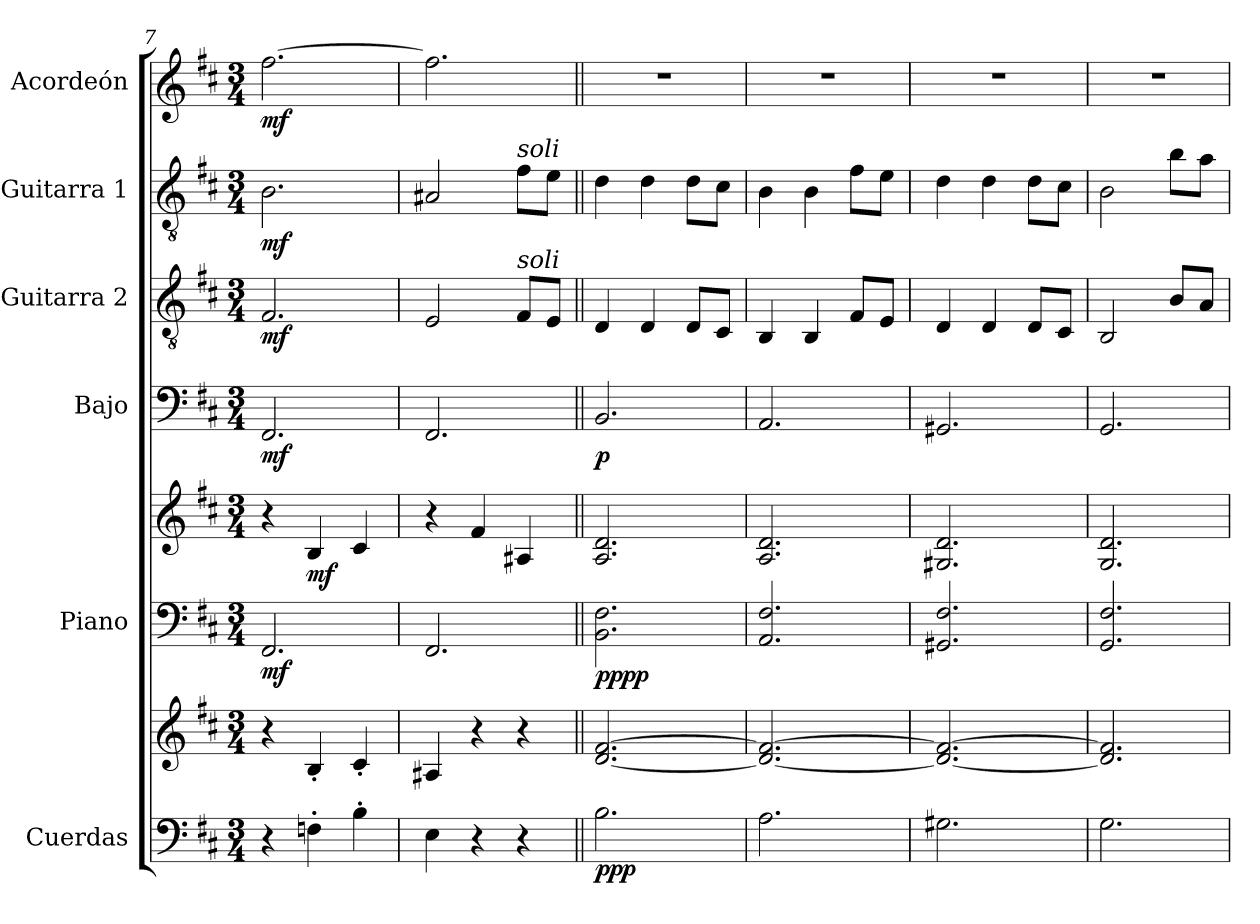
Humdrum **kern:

**kern	**kern	**dynam	**kern	**kern	**dynam	**kern	**dynam	**kern	**dynam	**kern	**dynam	**kern	**dynam
*part6	*part6	*part6	*part5	*part5	*part5	*part4	*part4	*part3	*part3	*part2	*part2	*part1	*part1
*staff8	*staff7	*staff7/8	*staff6	*staff5	*staff5/6	*staff4	*staff4	*staff3	*staff3	*staff2	*staff2	*staff1	*staff1
*I"Cuerdas	*	*	*I"Piano	*	*	*I"Bajo	*	*I"Guitarra 2	*	*I"Guitarra 1	*	*I"Acordeón	*
*I'Cuerd.	*	*	*I'Pno.	*	*	*I'Bajo	*	*I'Guit.2	*	*I'Guit.1	*	*I'Acord.	*
*clefF4	*clefG2	*	*clefF4	*clefG2	*	*clefF4	*	*clefGv2	*	*clefGv2	*	*clefG2	*
*	*	*	*	*	*	*ITrd7c12	*	*	*	*	*	*	*
*k[f#c#]	*k[f#c#]	*	*k[f#c#]	*k[f#c#]	*	*k[f#c#]	*	*k[f#c#]	*	*k[f#c#]	*	*k[f#c#]	*
*M3/4	*M3/4	*	*M3/4	*M3/4	*	*M3/4	*	*M3/4	*	*M3/4	*	*M3/4	*
=7	=7	=7	=7	=7	=7	=7	=7	=7	=7	=7	=7	=7	=7
!	!	!	!	!	!LO:DY:b=2	!	!LO:DY:b	!	!LO:DY:b	!	!LO:DY:b	!	!LO:DY:b
4r	4r	.	2.FF#/	4r	mf	2.FFF#/	mf	2.F#/	mf	2.B\	mf	[2.ff#\	mf
!	!	!LO:DY:b=2	!	!	!	!	!	!	!	!	!	!	!
!	!	!LO:DY:n=1:b	!	!	!LO:DY:b	!	!	!	!	!	!	!	!
4Fn'\	4B'/	mf mf	.	4B/	mf	.	.	.	.	.	.	.	.
4B'\	4c#'/	.	.	4c#/	.	.	.	.	.	.	.	.	.
=8	=8	=8	=8	=8	=8	=8	=8	=8	=8	=8	=8	=8	=8
4E\	4A#X/	.	2.FF#/	4r	.	2.FFF#/	.	2E/	.	2A#X/	.	2.ff#\]	.
4r	4r	.	.	4f#/	.	.	.	.	.	.	.	.	.
!	!	!	!	!	!	!	!	!	!	!LO:TX:a:i:t=soli	!	!	!
!	!	!	!	!	!	!	!	!LO:TX:a:i:t=soli	!	!	!	!	!
4r	4r	.	.	4A#X/	.	.	.	8F#/L	.	8f#\L	.	.	.
.	.	.	.	.	.	.	.	8E/J	.	8e\J	.	.	.
!!LO:LB:g=z
=9||	=9||	=9||	=9||	=9||	=9||	=9||	=9||	=9||	=9||	=9||	=9||	=9||	=9||
!	!	!LO:DY:b=2	!	!	!	!	!	!	!	!	!	!	!
!	!	!LO:DY:n=1:b	!	!	!	!	!	!	!	!	!	!	!
!	!	!LO:DY:n=2:b	!	!	!LO:DY:b=2	!	!	!	!	!	!	!	!
!	!	!	!	!	!LO:DY:n=1:b=2	!	!	!	!	!	!	!	!
!	!	!	!	!	!LO:DY:n=2:b	!	!	!	!	!	!	!	!
!	!	!	!	!	!LO:DY:n=3:b	!	!LO:DY:b	!	!	!	!	!	!
2.B\	[2.d/ [2.f#/	p p p	2.BB\ 2.F#\	2.A/ 2.d/	p p p p	2.BBB/	p	4D/	.	4d\	.	2.r	.
.	.	.	.	.	.	.	.	4D/	.	4d\	.	.	.
.	.	.	.	.	.	.	.	8D/L	.	8d\L	.	.	.
.	.	.	.	.	.	.	.	8C#/J	.	8c#\J	.	.	.
=10	=10	=10	=10	=10	=10	=10	=10	=10	=10	=10	=10	=10	=10
2.A\	2.d/_ 2.f#/_	.	2.AA/ 2.F#/	2.A/ 2.d/	.	2.AAA/	.	4BB/	.	4B\	.	2.r	.
.	.	.	.	.	.	.	.	4BB/	.	4B\	.	.	.
.	.	.	.	.	.	.	.	8F#/L	.	8f#\L	.	.	.
.	.	.	.	.	.	.	.	8E/J	.	8e\J	.	.	.
=11	=11	=11	=11	=11	=11	=11	=11	=11	=11	=11	=11	=11	=11
2.G#X\	2.d/_ 2.f#/_	.	2.GG#X/ 2.F#/	2.G#X/ 2.d/	.	2.GGG#X/	.	4D/	.	4d\	.	2.r	.
.	.	.	.	.	.	.	.	4D/	.	4d\	.	.	.
.	.	.	.	.	.	.	.	8D/L	.	8d\L	.	.	.
.	.	.	.	.	.	.	.	8C#/J	.	8c#\J	.	.	.
=12	=12	=12	=12	=12	=12	=12	=12	=12	=12	=12	=12	=12	=12
2.G\	2.d/] 2.f#/]	.	2.GG/ 2.F#/	2.G/ 2.d/	.	2.GGG/	.	2BB/	.	2B\	.	2.r	.
.	.	.	.	.	.	.	.	8B/L	.	8b\L	.	.	.
.	.	.	.	.	.	.	.	8A/J	.	8a\J	.	.	.
=	=	=	=	=	=	=	=	=	=	=	=	=	=
*-	*-	*-	*-	*-	*-	*-	*-	*-	*-	*-	*-	*-	*-
